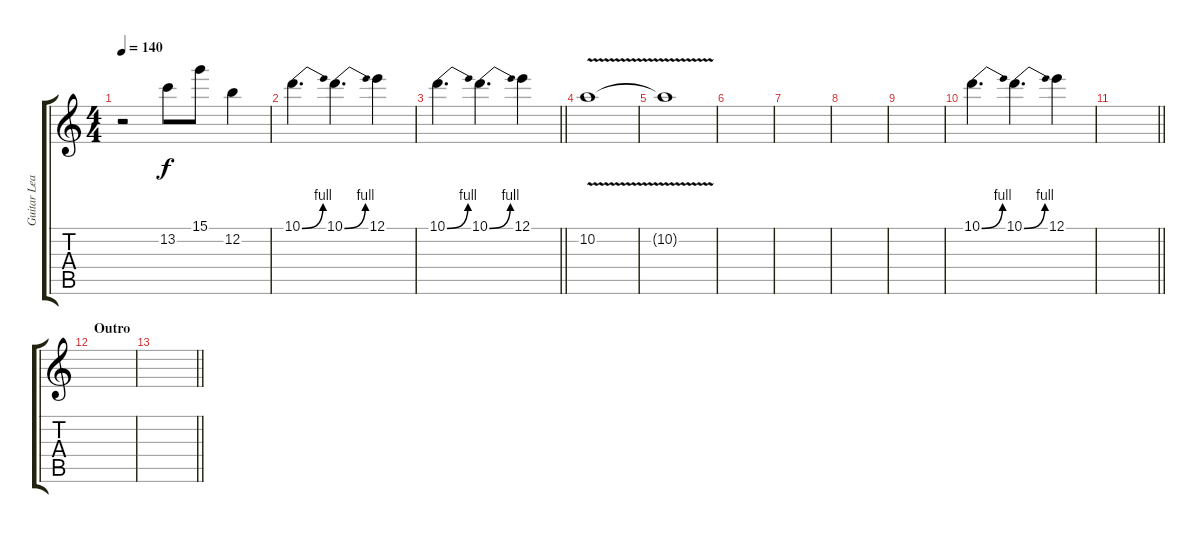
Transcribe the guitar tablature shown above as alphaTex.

\track ("Guitar Lead" "Guitar Lea") {instrument distortionguitar}
\staff {score tabs}
\tuning (E4 B3 G3 D3 A2 E2) {hide}
\ts (4 4)
\tempo 140
\clef g2
\ks c
r.2{dy f} 13.2.8 15.1.8 12.2.4 |
10.1{be (bend 0 0 60 4)}.4{d} 10.1{be (bend 0 0 60 4)}.4{d} 12.1.4 |
\barLineRight lightlight
10.1{be (bend 0 0 60 4)}.4{d} 10.1{be (bend 0 0 60 4)}.4{d} 12.1.4 |
10.2{v}.1 |
10.2{t}.1 |
|
|
|
|
10.1{be (bend 0 0 60 4)}.4{d} 10.1{be (bend 0 0 60 4)}.4{d} 12.1.4 |
\barLineRight lightlight
|
\section ("" "Outro")
|
\barLineRight lightlight
